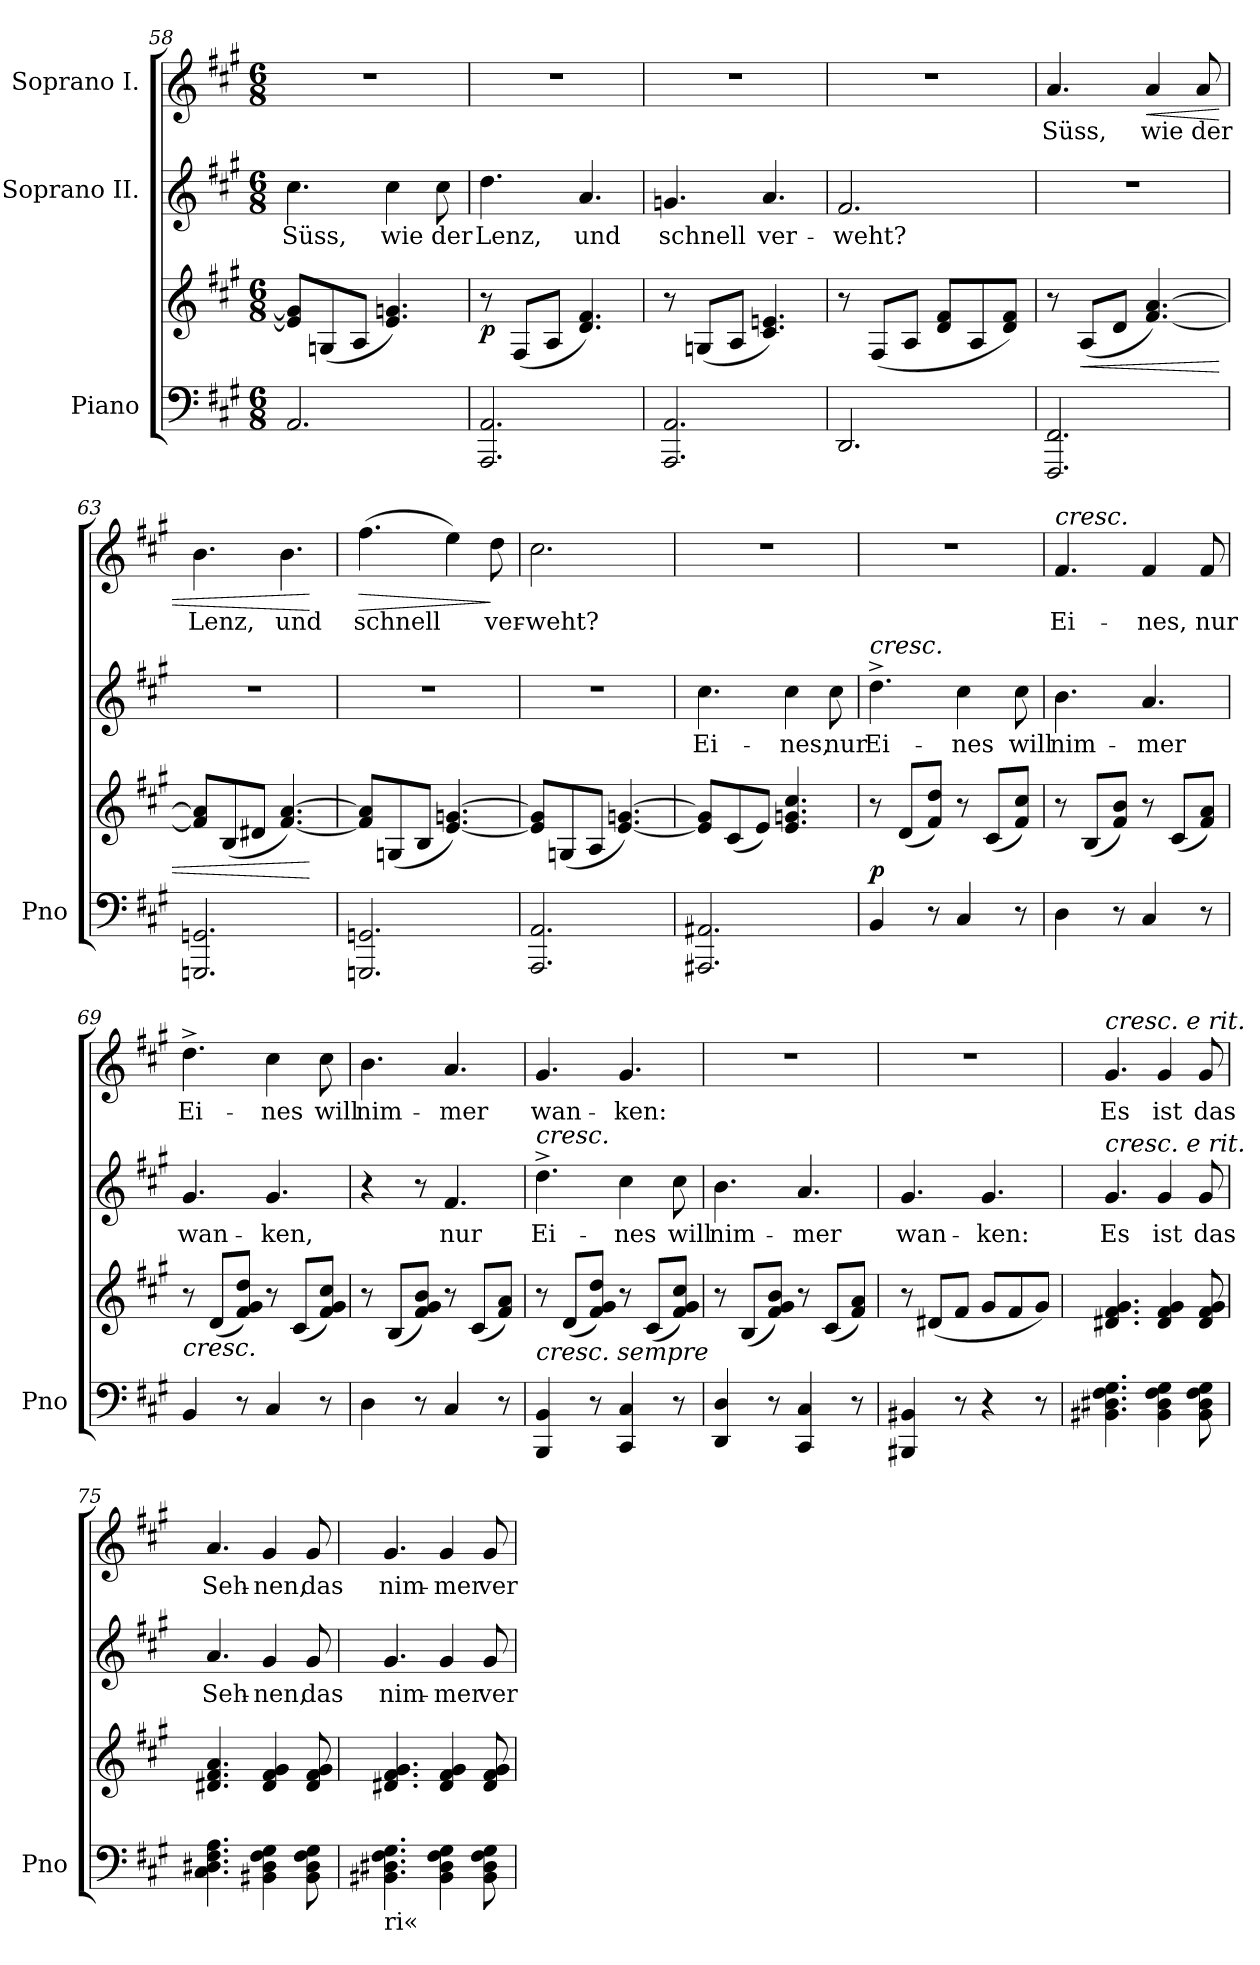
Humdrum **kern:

**kern	**kern	**dynam	**kern	**text	**kern	**text	**dynam
*part3	*part3	*part3	*part2	*part2	*part1	*part1	*part1
*staff4	*staff3	*staff3/4	*staff2	*staff2	*staff1	*staff1	*staff1
*I"Piano	*	*	*I"Soprano II.	*	*I"Soprano I.	*	*
*I'Pno	*	*	*	*	*	*	*
*clefF4	*clefG2	*	*clefG2	*	*clefG2	*	*
*k[f#c#g#]	*k[f#c#g#]	*	*k[f#c#g#]	*	*k[f#c#g#]	*	*
*M6/8	*M6/8	*	*M6/8	*	*M6/8	*	*
=58	=58	=58	=58	=58	=58	=58	=58
!	!	!	!	!LO:LY:b	!	!	!
2.AA/	8e/] 8g/]L	.	4.cc#\	Süss,	2.r	.	.
.	(<8Gn/	.	.	.	.	.	.
.	8A/J	.	.	.	.	.	.
!	!	!	!	!LO:LY:b	!	!	!
.	4.e/ 4.gn/)	.	4cc#\	wie	.	.	.
!	!	!	!	!LO:LY:b	!	!	!
.	.	.	8cc#\	der	.	.	.
=59	=59	=59	=59	=59	=59	=59	=59
!	!	!LO:DY:b	!	!LO:LY:b	!	!	!
2.AAA/ 2.AA/	8r	p	4.dd\	Lenz,	2.r	.	.
.	(<8F#/L	.	.	.	.	.	.
.	8A/J	.	.	.	.	.	.
!	!	!	!	!LO:LY:b	!	!	!
.	4.d/ 4.f#/)	.	4.a/	und	.	.	.
!!LO:LB:g=z
=60	=60	=60	=60	=60	=60	=60	=60
!	!	!	!	!LO:LY:b	!	!	!
2.AAA/ 2.AA/	8r	.	4.gn/	schnell	2.r	.	.
.	(<8Gn/L	.	.	.	.	.	.
.	8A/J	.	.	.	.	.	.
!	!	!	!	!LO:LY:b	!	!	!
.	4.c#/ 4.en/)	.	4.a/	ver-	.	.	.
=61	=61	=61	=61	=61	=61	=61	=61
*	*	*	*	*	*MM130	*	*
!	!	!	!	!LO:LY:b	!	!	!
2.DD/	8r	.	2.f#/	-weht?	2.r	.	.
.	(<8F#/L	.	.	.	.	.	.
.	8A/J	.	.	.	.	.	.
.	8d/ 8f#/L	.	.	.	.	.	.
.	8A/	.	.	.	.	.	.
.	8d/ 8f#/J)	.	.	.	.	.	.
=62	=62	=62	=62	=62	=62	=62	=62
*	*	*	*	*	*MM126	*	*
!	!	!	!	!	!	!LO:LY:b	!
2.FFF#/ 2.FF#/	8r	.	2.r	.	4.a/	Süss,	.
!	!	!LO:HP:b	!	!	!	!	!
.	(<8A/L	<	.	.	.	.	.
.	8d/J	.	.	.	.	.	.
!	!	!	!	!	!	!LO:LY:b	!LO:HP:b
.	[4.f#/ [4.a/)	.	.	.	4a/	wie	<
!	!	!	!	!	!	!LO:LY:b	!
.	.	.	.	.	8a/	der	.
=63	=63	=63	=63	=63	=63	=63	=63
!	!	!	!	!	!	!LO:LY:b	!
2.GGGn/ 2.GGn/	8f#/] 8a/]L	.	2.r	.	4.b\	Lenz,	.
.	(<8B/	.	.	.	.	.	.
.	8d#X/J	.	.	.	.	.	.
!	!	!	!	!	!	!LO:LY:b	!
.	[4.f#/ [4.a/)	.	.	.	4.b\	und	.
.	.	[	.	.	.	.	[
=64	=64	=64	=64	=64	=64	=64	=64
!	!	!	!	!	!	!LO:LY:b	!LO:HP:b
2.GGGn/ 2.GGn/	8f#/] 8a/]L	.	2.r	.	(>4.ff#\	schnell	>
.	(<8Gn/	.	.	.	.	.	.
.	8B/J	.	.	.	.	.	.
.	[4.e/ [4.gn/)	.	.	.	4ee\)	.	.
*	*	*	*	*	*MM120	*	*
!	!	!	!	!	!	!LO:LY:b	!
.	.	.	.	.	8dd\	ver-	]
=65	=65	=65	=65	=65	=65	=65	=65
!	!	!	!	!	!	!LO:LY:b	!
2.AAA/ 2.AA/	8e/] 8g/]L	.	2.r	.	2.cc#\	-weht?	.
.	(<8Gn/	.	.	.	.	.	.
.	8A/J	.	.	.	.	.	.
.	[4.e/ [4.gn/)	.	.	.	.	.	.
!!LO:PB:g=z
=66	=66	=66	=66	=66	=66	=66	=66
*	*	*	*	*	*MM160	*	*
!	!	!	!	!LO:LY:b	!	!	!
2.AAA#X/ 2.AA#X/	8e/] 8gn/]L	.	4.cc#\	Ei-	2.r	.	.
.	(<8c#/	.	.	.	.	.	.
.	8e/J)	.	.	.	.	.	.
!	!	!	!	!LO:LY:b	!	!	!
.	4.e/ 4.gn/ 4.cc#/	.	4cc#\	-nes,	.	.	.
!	!	!	!	!LO:LY:b	!	!	!
.	.	.	8cc#\	nur	.	.	.
=67	=67	=67	=67	=67	=67	=67	=67
!	!	!	!LO:TX:a:i:t=cresc.	!	!	!	!
!	!	!LO:DY:a=2	!	!LO:LY:b	!	!	!
4BB/	8r	p	4.dd^\	Ei-	2.r	.	.
.	(<8d/L	.	.	.	.	.	.
8r	8f#/ 8dd/J)	.	.	.	.	.	.
!	!	!	!	!LO:LY:b	!	!	!
4C#/	8r	.	4cc#\	-nes	.	.	.
.	(<8c#/L	.	.	.	.	.	.
!	!	!	!	!LO:LY:b	!	!	!
8r	8f#/ 8cc#/J)	.	8cc#\	will	.	.	.
=68	=68	=68	=68	=68	=68	=68	=68
!	!	!	!	!	!LO:TX:a:i:t=cresc.	!	!
!	!	!	!	!LO:LY:b	!	!LO:LY:b	!
4D\	8r	.	4.b\	nim-	4.f#/	Ei-	.
.	(<8B/L	.	.	.	.	.	.
8r	8f#/ 8b/J)	.	.	.	.	.	.
!	!	!	!	!LO:LY:b	!	!LO:LY:b	!
4C#/	8r	.	4.a/	-mer	4f#/	-nes,	.
.	(<8c#/L	.	.	.	.	.	.
!	!	!	!	!	!	!LO:LY:b	!
8r	8f#/ 8a/J)	.	.	.	8f#/	nur	.
=69	=69	=69	=69	=69	=69	=69	=69
!	!LO:TX:b:i:t=cresc.	!	!	!	!	!	!
!	!	!	!	!LO:LY:b	!	!LO:LY:b	!
4BB/	8r	.	4.g#/	wan-	4.dd^\	Ei-	.
.	(<8d/L	.	.	.	.	.	.
8r	8f#/ 8g#/ 8dd/J)	.	.	.	.	.	.
!	!	!	!	!LO:LY:b	!	!LO:LY:b	!
4C#/	8r	.	4.g#/	-ken,	4cc#\	-nes	.
.	(<8c#/L	.	.	.	.	.	.
!	!	!	!	!	!	!LO:LY:b	!
8r	8f#/ 8g#/ 8cc#/J)	.	.	.	8cc#\	will	.
=70	=70	=70	=70	=70	=70	=70	=70
!	!	!	!	!	!	!LO:LY:b	!
4D\	8r	.	4r	.	4.b\	nim-	.
.	(<8B/L	.	.	.	.	.	.
8r	8f#/ 8g#/ 8b/J)	.	8r	.	.	.	.
!	!	!	!	!LO:LY:b	!	!LO:LY:b	!
4C#/	8r	.	4.f#/	nur	4.a/	-mer	.
.	(<8c#/L	.	.	.	.	.	.
8r	8f#/ 8a/J)	.	.	.	.	.	.
!!LO:LB:g=z
=71	=71	=71	=71	=71	=71	=71	=71
!	!	!	!LO:TX:a:i:t=cresc.	!	!	!	!
!	!LO:TX:b:i:t=cresc.  sempre	!	!	!	!	!	!
!	!	!	!	!LO:LY:b	!	!LO:LY:b	!
4BBB/ 4BB/	8r	.	4.dd^\	Ei-	4.g#/	wan-	.
.	(<8d/L	.	.	.	.	.	.
8r	8f#/ 8g#/ 8dd/J)	.	.	.	.	.	.
!	!	!	!	!LO:LY:b	!	!LO:LY:b	!
4CC#/ 4C#/	8r	.	4cc#\	-nes	4.g#/	-ken:	.
.	(<8c#/L	.	.	.	.	.	.
!	!	!	!	!LO:LY:b	!	!	!
8r	8f#/ 8g#/ 8cc#/J)	.	8cc#\	will	.	.	.
=72	=72	=72	=72	=72	=72	=72	=72
!	!	!	!	!LO:LY:b	!	!	!
4DD/ 4D/	8r	.	4.b\	nim-	2.r	.	.
.	(<8B/L	.	.	.	.	.	.
8r	8f#/ 8g#/ 8b/J)	.	.	.	.	.	.
!	!	!	!	!LO:LY:b	!	!	!
4CC#/ 4C#/	8r	.	4.a/	-mer	.	.	.
.	(<8c#/L	.	.	.	.	.	.
8r	8f#/ 8a/J)	.	.	.	.	.	.
=73	=73	=73	=73	=73	=73	=73	=73
*	*	*	*	*	*MM154	*	*
!	!	!	!	!LO:LY:b	!	!	!
4BBB#X/ 4BB#X/	8r	.	4.g#/	wan-	2.r	.	.
.	(<8d#X/L	.	.	.	.	.	.
8r	8f#/J	.	.	.	.	.	.
!	!	!	!	!LO:LY:b	!	!	!
4r	8g#/L	.	4.g#/	-ken:	.	.	.
.	8f#/	.	.	.	.	.	.
8r	8g#/J)	.	.	.	.	.	.
=74	=74	=74	=74	=74	=74	=74	=74
*	*	*	*	*	*MM148	*	*
!	!	!	!	!	!LO:TX:a:i:t=cresc. e  rit.	!	!
!	!	!	!LO:TX:a:i:t=cresc. e  rit.	!	!	!	!
!	!	!LO:DY:b	!	!LO:LY:b	!	!LO:LY:b	!
!	!	!LO:DY:n=1:b	!	!	!	!	!
4.BB#X\ 4.D#X\ 4.F#\ 4.G#\	4.d#X/ 4.f#/ 4.g#/	f other-dynamics	4.g#/	Es	4.g#/	Es	.
!	!	!	!	!LO:LY:b	!	!LO:LY:b	!
4BB#\ 4D#\ 4F#\ 4G#\	4d#/ 4f#/ 4g#/	.	4g#/	ist	4g#/	ist	.
!	!	!	!	!LO:LY:b	!	!LO:LY:b	!
8BB#\ 8D#\ 8F#\ 8G#\	8d#/ 8f#/ 8g#/	.	8g#/	das	8g#/	das	.
=75	=75	=75	=75	=75	=75	=75	=75
!	!	!	!	!LO:LY:b	!	!LO:LY:b	!
4.C#\ 4.D#X\ 4.F#\ 4.A\	4.d#X/ 4.f#/ 4.a/	.	4.a/	Seh-	4.a/	Seh-	.
!	!	!	!	!LO:LY:b	!	!LO:LY:b	!
4BB#X\ 4D#\ 4F#\ 4G#\	4d#/ 4f#/ 4g#/	.	4g#/	-nen,	4g#/	-nen,	.
!	!	!	!	!LO:LY:b	!	!LO:LY:b	!
8BB#\ 8D#\ 8F#\ 8G#\	8d#/ 8f#/ 8g#/	.	8g#/	das	8g#/	das	.
!!LO:LB:g=z
=76	=76	=76	=76	=76	=76	=76	=76
*	*	*	*	*	*MM134	*	*
!LO:TX:b:t=ri«	!	!	!	!	!	!	!
!	!	!	!	!LO:LY:b	!	!LO:LY:b	!
4.BB#X\ 4.D#X\ 4.F#\ 4.G#\	4.d#X/ 4.f#/ 4.g#/	.	4.g#/	nim-	4.g#/	nim-	.
!	!	!	!	!LO:LY:b	!	!LO:LY:b	!
4BB#\ 4D#\ 4F#\ 4G#\	4d#/ 4f#/ 4g#/	.	4g#/	-mer	4g#/	-mer	.
!	!	!	!	!LO:LY:b	!	!LO:LY:b	!
8BB#\ 8D#\ 8F#\ 8G#\	8d#/ 8f#/ 8g#/	.	8g#/	ver-	8g#/	ver-	.
=	=	=	=	=	=	=	=
*-	*-	*-	*-	*-	*-	*-	*-
